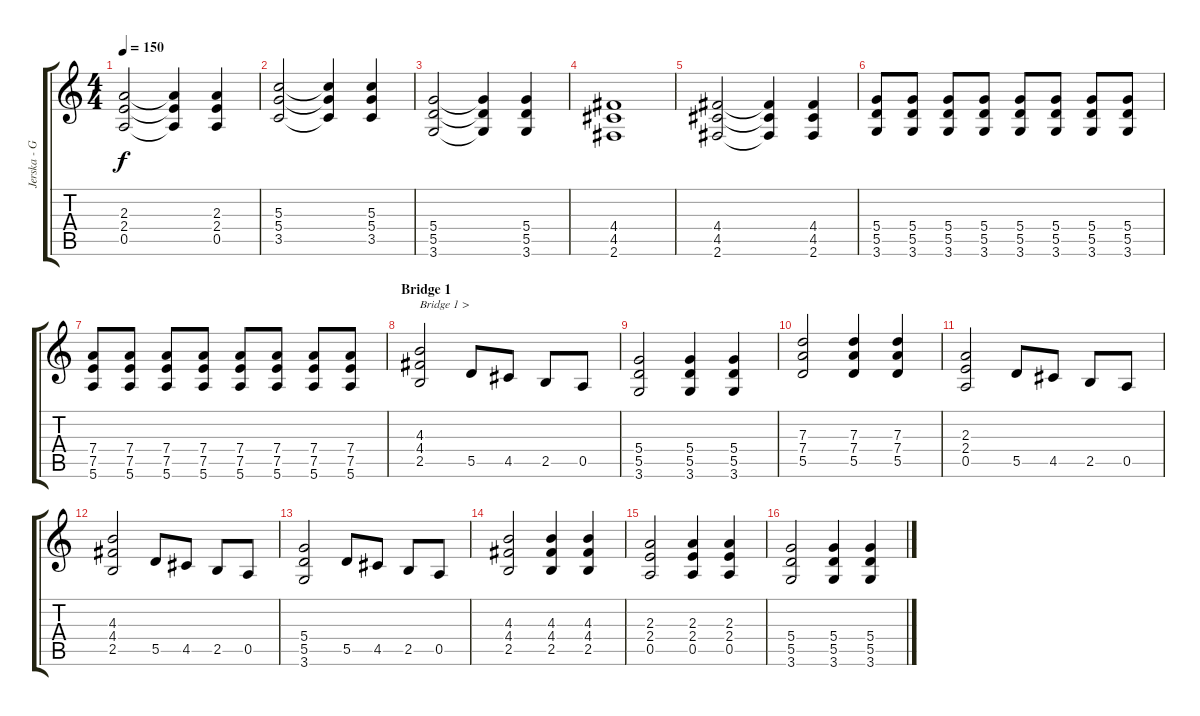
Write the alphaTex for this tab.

\track ("Jerska - Guitar" "Jerska - G") {instrument distortionguitar}
\staff {score tabs}
\tuning (E4 B3 G3 D3 A2 E2) {hide}
\ts (4 4)
\tempo 150
\clef g2
\ks c
(2.3 2.4 0.5).2{dy f} (2.3{t} 2.4{t} 0.5{t}).4 (2.3 2.4 0.5).4 |
(5.3 5.4 3.5).2 (5.3{t} 5.4{t} 3.5{t}).4 (5.3 5.4 3.5).4 |
(5.4 5.5 3.6).2 (5.4{t} 5.5{t} 3.6{t}).4 (5.4 5.5 3.6).4 |
(4.4 4.5 2.6).1 |
(4.4 4.5 2.6).2 (4.4{t} 4.5{t} 2.6{t}).4 (4.4 4.5 2.6).4 |
(5.4 5.5 3.6).8 (5.4 5.5 3.6).8 (5.4 5.5 3.6).8 (5.4 5.5 3.6).8 (5.4 5.5 3.6).8 (5.4 5.5 3.6).8 (5.4 5.5 3.6).8 (5.4 5.5 3.6).8 |
(7.4 7.5 5.6).8 (7.4 7.5 5.6).8 (7.4 7.5 5.6).8 (7.4 7.5 5.6).8 (7.4 7.5 5.6).8 (7.4 7.5 5.6).8 (7.4 7.5 5.6).8 (7.4 7.5 5.6).8 |
\section ("" "Bridge 1")
(4.3 4.4 2.5).2{txt "Bridge 1 >"} 5.5.8 4.5.8 2.5.8 0.5.8 |
(5.4 5.5 3.6).2 (5.4 5.5 3.6).4 (5.4 5.5 3.6).4 |
(7.3 7.4 5.5).2 (7.3 7.4 5.5).4 (7.3 7.4 5.5).4 |
(2.3 2.4 0.5).2 5.5.8 4.5.8 2.5.8 0.5.8 |
(4.3 4.4 2.5).2 5.5.8 4.5.8 2.5.8 0.5.8 |
(5.4 5.5 3.6).2 5.5.8 4.5.8 2.5.8 0.5.8 |
(4.3 4.4 2.5).2 (4.3 4.4 2.5).4 (4.3 4.4 2.5).4 |
(2.3 2.4 0.5).2 (2.3 2.4 0.5).4 (2.3 2.4 0.5).4 |
(5.4 5.5 3.6).2 (5.4 5.5 3.6).4 (5.4 5.5 3.6).4
